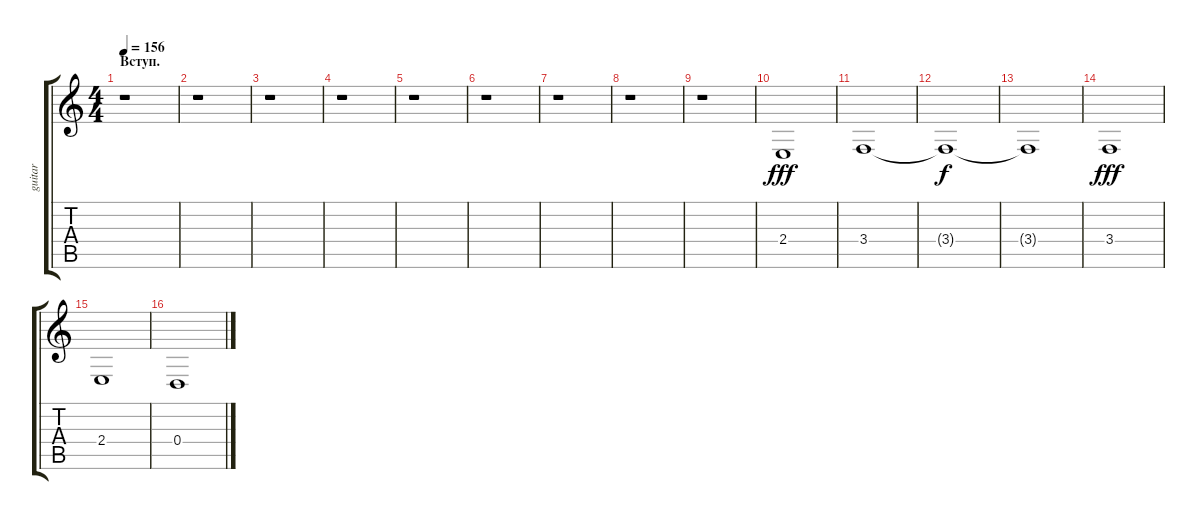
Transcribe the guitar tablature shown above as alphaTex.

\track ("guitar" "guitar") {instrument churchorgan}
\staff {score tabs}
\tuning (E4 B3 G3 D3 A2 E2) {hide}
\ts (4 4)
\section ("" "Вступ.")
\tempo 156
\clef g2
\ks c
r.1{dy fff instrument churchorgan} |
r.1 |
r.1 |
r.1 |
r.1 |
r.1 |
r.1 |
r.1 |
r.1 |
2.4.1 |
3.4.1 |
3.4{t}.1{dy f} |
3.4{t}.1 |
3.4.1{dy fff} |
2.4.1 |
0.4.1
